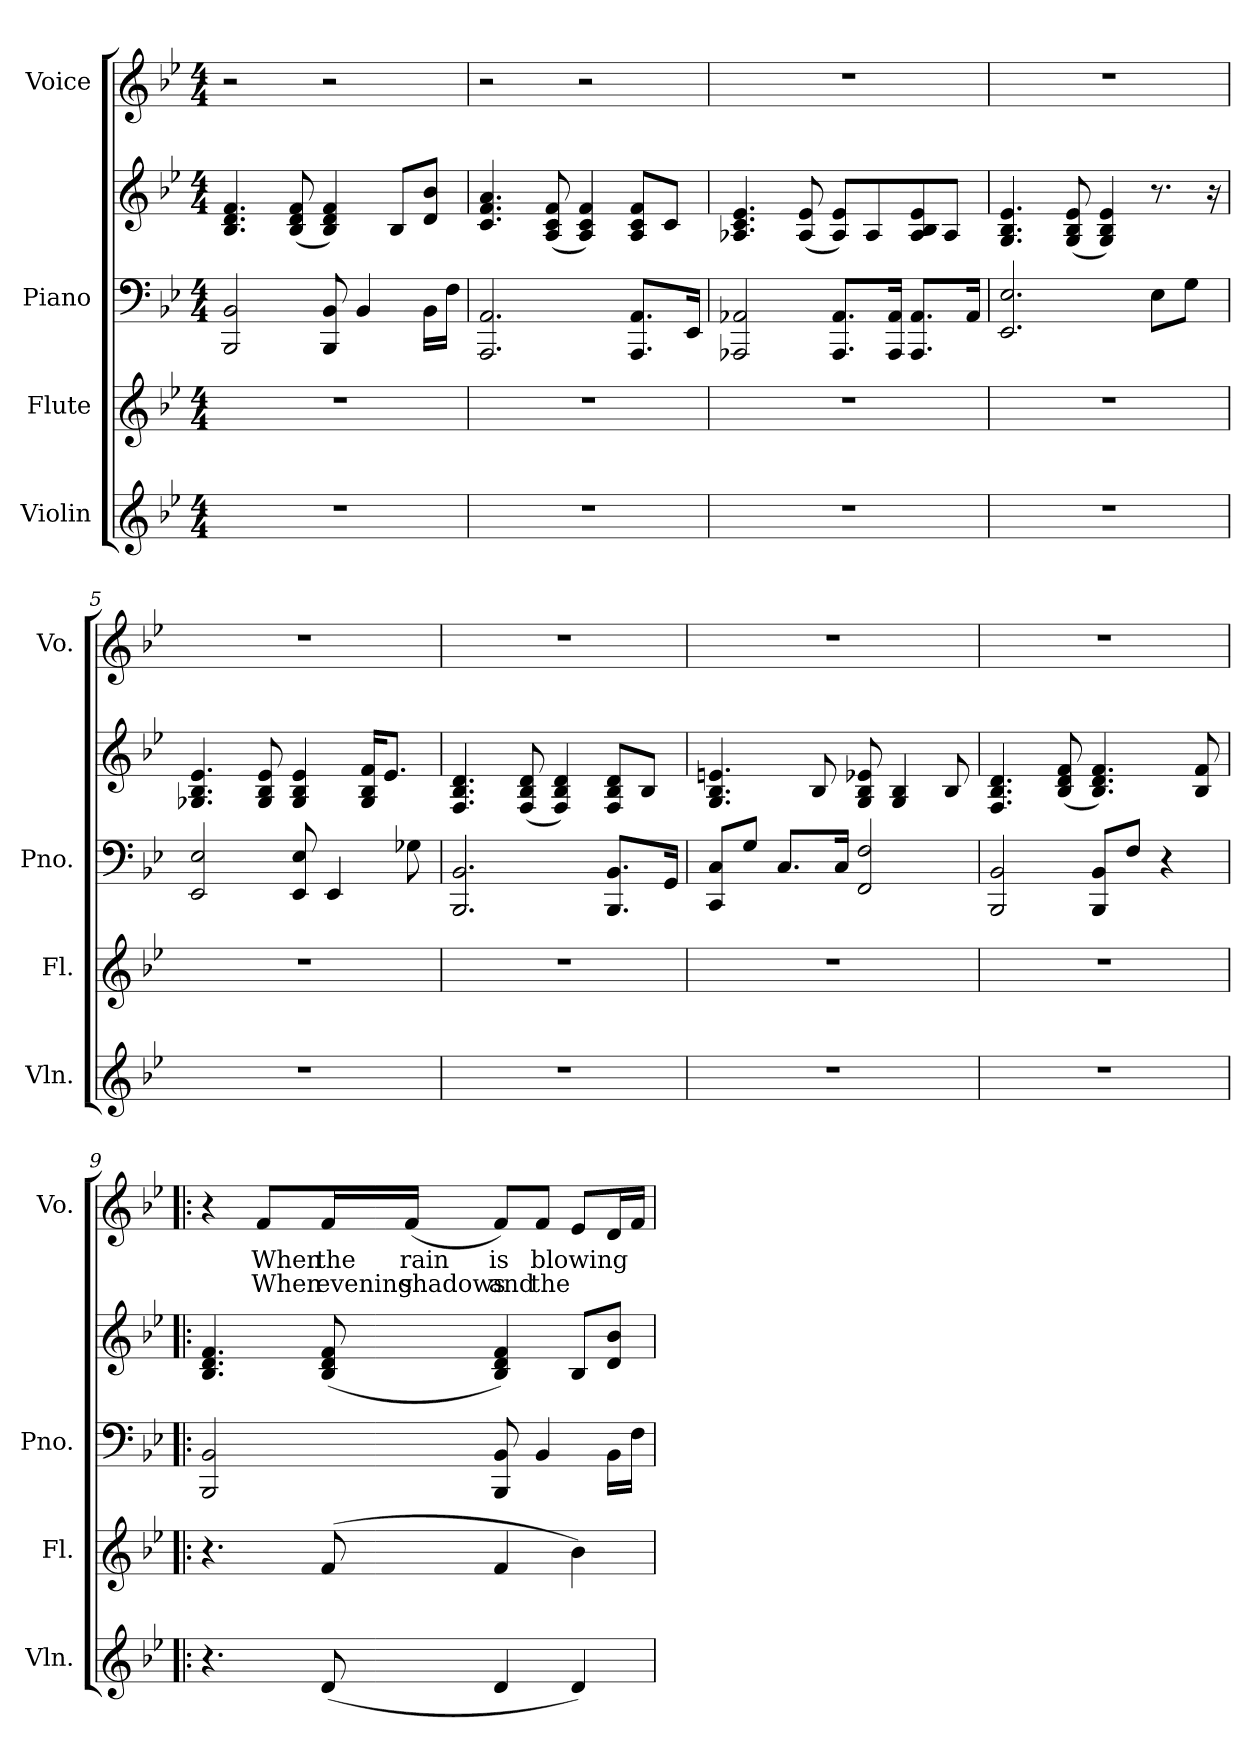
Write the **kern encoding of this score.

**kern	**kern	**kern	**kern	**kern	**text	**text
*part4	*part3	*part2	*part2	*part1	*part1	*part1
*staff5	*staff4	*staff3	*staff2	*staff1	*staff1	*staff1
*I"Violin	*I"Flute	*I"Piano	*	*I"Voice	*	*
*I'Vln.	*I'Fl.	*I'Pno.	*	*I'Vo.	*	*
*clefG2	*clefG2	*clefF4	*clefG2	*clefG2	*	*
*k[b-e-]	*k[b-e-]	*k[b-e-]	*k[b-e-]	*k[b-e-]	*	*
*M4/4	*M4/4	*M4/4	*M4/4	*M4/4	*	*
*MM80	*MM80	*MM80	*MM80	*MM80	*	*
=1	=1	=1	=1	=1	=1	=1
1r	1r	2BBB-/ 2BB-/	4.B-/ 4.d/ 4.f/	2r	.	.
.	.	.	(<8B-/ 8d/ 8f/	.	.	.
.	.	8BBB-/ 8BB-/	4B-/ 4d/ 4f/)	2r	.	.
.	.	4BB-/	.	.	.	.
.	.	.	8B-/L	.	.	.
.	.	16BB-\LL	8d/ 8b-/J	.	.	.
.	.	16F\JJ	.	.	.	.
=2	=2	=2	=2	=2	=2	=2
1r	1r	2.AAA/ 2.AA/	4.c/ 4.f/ 4.a/	2r	.	.
.	.	.	(<8A/ 8c/ 8f/	.	.	.
.	.	.	4A/ 4c/ 4f/)	2r	.	.
.	.	8.AAA/ 8.AA/L	8A/ 8c/ 8f/L	.	.	.
.	.	.	8c/J	.	.	.
.	.	16EE-/Jk	.	.	.	.
=3	=3	=3	=3	=3	=3	=3
1r	1r	2AAA-X/ 2AA-X/	4.A-X/ 4.c/ 4.e-/	1r	.	.
.	.	.	(<8A-/ 8e-/	.	.	.
.	.	8.AAA-/ 8.AA-/L	8A-/ 8e-/L)	.	.	.
.	.	.	8A-/	.	.	.
.	.	16AAA-/ 16AA-/Jk	.	.	.	.
.	.	8.AAA-/ 8.AA-/L	8A-/ 8B-/ 8e-/	.	.	.
.	.	.	8A-/J	.	.	.
.	.	16AA-/Jk	.	.	.	.
=4	=4	=4	=4	=4	=4	=4
1r	1r	2.EE-/ 2.E-/	4.G/ 4.B-/ 4.e-/	1r	.	.
.	.	.	(<8G/ 8B-/ 8e-/	.	.	.
.	.	.	4G/ 4B-/ 4e-/)	.	.	.
.	.	8E-\L	8.r	.	.	.
.	.	8G\J	.	.	.	.
.	.	.	16r	.	.	.
!!LO:LB:g=z
=5	=5	=5	=5	=5	=5	=5
1r	1r	2EE-/ 2E-/	4.G-X/ 4.B-/ 4.e-/	1r	.	.
.	.	.	8G-/ 8B-/ 8e-/	.	.	.
.	.	8EE-/ 8E-/	4G-/ 4B-/ 4e-/	.	.	.
.	.	4EE-/	.	.	.	.
.	.	.	16G-/ 16B-/ 16f/KL	.	.	.
.	.	.	8.e-/J	.	.	.
.	.	8G-X\	.	.	.	.
=6	=6	=6	=6	=6	=6	=6
1r	1r	2.BBB-/ 2.BB-/	4.F/ 4.B-/ 4.d/	1r	.	.
.	.	.	(<8F/ 8B-/ 8d/	.	.	.
.	.	.	4F/ 4B-/ 4d/)	.	.	.
.	.	8.BBB-/ 8.BB-/L	8F/ 8B-/ 8d/L	.	.	.
.	.	.	8B-/J	.	.	.
.	.	16GG/Jk	.	.	.	.
=7	=7	=7	=7	=7	=7	=7
1r	1r	8CC/ 8C/L	4.G/ 4.B-/ 4.en/	1r	.	.
.	.	8G/J	.	.	.	.
.	.	8.C/L	.	.	.	.
.	.	.	8B-/	.	.	.
.	.	16C/Jk	.	.	.	.
.	.	2FF/ 2F/	8G/ 8B-/ 8e-X/	.	.	.
.	.	.	4G/ 4B-/	.	.	.
.	.	.	8B-/	.	.	.
=8	=8	=8	=8	=8	=8	=8
1r	1r	2BBB-/ 2BB-/	4.F/ 4.B-/ 4.d/	1r	.	.
.	.	.	(<8B-/ 8d/ 8f/	.	.	.
.	.	8BBB-/ 8BB-/L	4.B-/ 4.d/ 4.f/)	.	.	.
.	.	8F/J	.	.	.	.
.	.	4r	.	.	.	.
.	.	.	8B-/ 8f/	.	.	.
!!LO:PB:g=z
=9!|:	=9!|:	=9!|:	=9!|:	=9!|:	=9!|:	=9!|:
4.r	4.r	2BBB-/ 2BB-/	4.B-/ 4.d/ 4.f/	4r	.	.
!	!	!	!	!	!LO:LY:b	!LO:LY:b
.	.	.	.	8f/L	When	When
!	!	!	!	!	!LO:LY:b	!LO:LY:b
(<8d/	(>8f/	.	(<8B-/ 8d/ 8f/	16f/L	the	evening
!	!	!	!	!	!LO:LY:b	!LO:LY:b
.	.	.	.	(<16f/JJ	rain	shadows
!	!	!	!	!	!LO:LY:b	!LO:LY:b
4d/	4f/	8BBB-/ 8BB-/	4B-/ 4d/ 4f/)	8f/L)	is	and
!	!	!	!	!	!LO:LY:b	!LO:LY:b
.	.	4BB-/	.	8f/J	blowing	the
4d/)	4b-\)	.	8B-/L	8e-/L	.	.
.	.	16BB-\LL	8d/ 8b-/J	16d/L	.	.
.	.	16F\JJ	.	16f/JJ	.	.
=	=	=	=	=	=	=
*-	*-	*-	*-	*-	*-	*-
